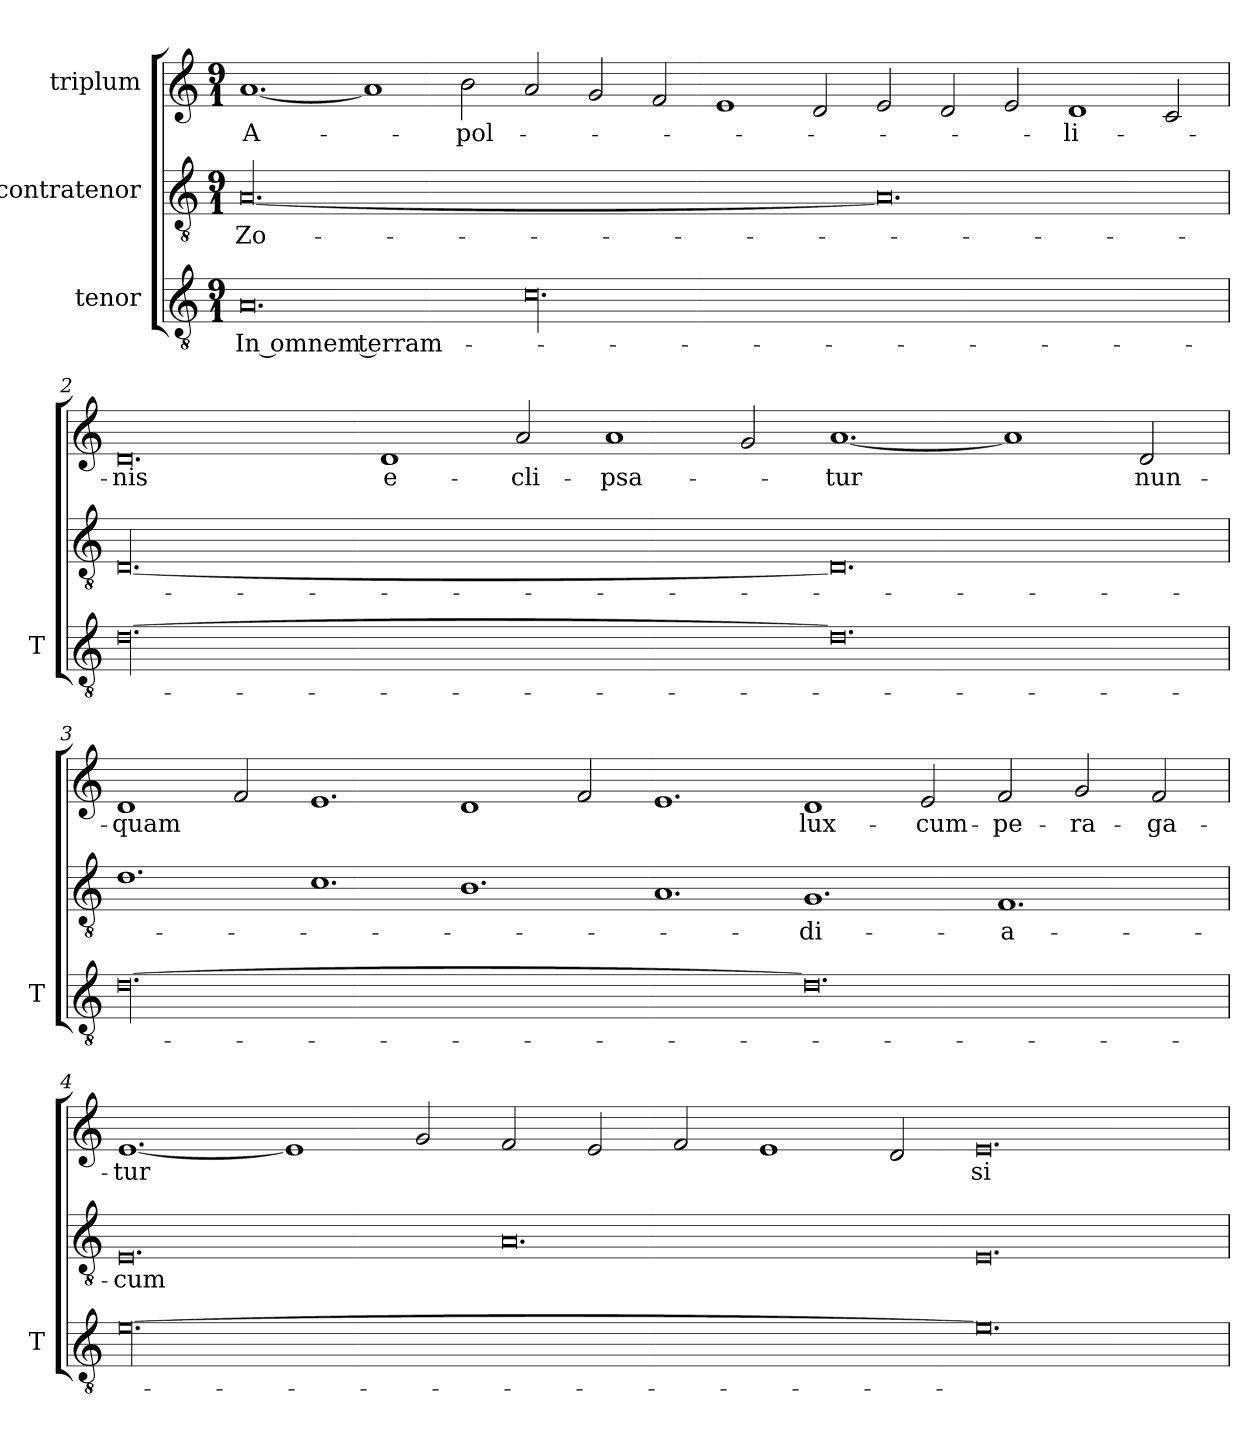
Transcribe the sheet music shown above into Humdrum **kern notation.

**kern	**text	**kern	**text	**kern	**text
*part3	*part3	*part2	*part2	*part1	*part1
*staff3	*staff3	*staff2	*staff2	*staff1	*staff1
*I"tenor	*	*I"contratenor	*	*I"triplum	*
*I'T	*	*	*	*	*
*clefGv2	*	*clefGv2	*	*clefG2	*
*k[]	*	*k[]	*	*k[]	*
*C:	*	*C:	*	*C:	*
*M9/1	*	*M9/1	*	*M9/1	*
=1	=1	=1	=1	=1	=1
0.A/	In omnem terram-	[00.A/	Zo-	[1.a/	A-
.	.	.	.	1a/]	.
.	.	.	.	2b\	-pol-
00.c\	.	.	.	2a/	.
.	.	.	.	2g/	.
.	.	.	.	2f/	.
.	.	.	.	1e/	.
.	.	.	.	2d/	.
.	.	0.A/]	.	2e/	.
.	.	.	.	2d/	.
.	.	.	.	2e/	.
.	.	.	.	1d/	-li-
.	.	.	.	2c/	.
=2	=2	=2	=2	=2	=2
[00.d\	.	[00.D/	.	0.d/	-nis
.	.	.	.	1d/	e-
.	.	.	.	2a/	-cli-
.	.	.	.	1a/	-psa-
.	.	.	.	2g/	.
0.d\]	.	0.D/]	.	[1.a/	-tur
.	.	.	.	1a/]	.
.	.	.	.	2d/	nun-
=3	=3	=3	=3	=3	=3
[00.d\	.	1.d\	.	1d/	-quam
.	.	.	.	2f/	.
.	.	1.c\	.	1.e/	.
.	.	1.B\	.	1d/	.
.	.	.	.	2f/	.
.	.	1.A/	.	1.e/	.
0.d\]	.	1.G/	-di-	1d/	lux-
.	.	.	.	2e/	cum-
.	.	1.F/	-a-	2f/	pe-
.	.	.	.	2g/	-ra-
.	.	.	.	2f/	-ga-
=4	=4	=4	=4	=4	=4
[00.e\	.	0.E/	-cum	[1.e/	-tur
.	.	.	.	1e/]	.
.	.	.	.	2g/	.
.	.	0.A/	.	2f/	.
.	.	.	.	2e/	.
.	.	.	.	2f/	.
.	.	.	.	1e/	.
.	.	.	.	2d/	.
0.e\]	.	0.E/	.	0.e/	si-
=	=	=	=	=	=
*-	*-	*-	*-	*-	*-
